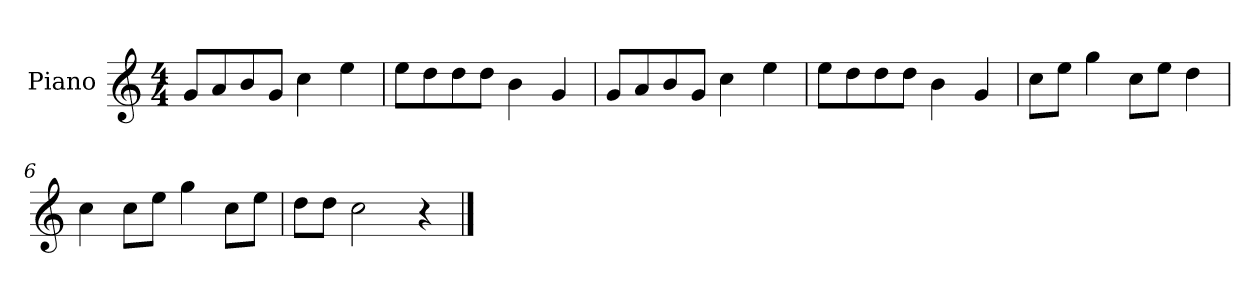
**kern
*part1
*staff1
*I"Piano
*I'P-no
*clefG2
*k[]
*M4/4
*MM90
=1
8g/L
8a/
8b/
8g/J
4cc\
4ee\
=2
8ee\L
8dd\
8dd\
8dd\J
4b\
4g/
=3
8g/L
8a/
8b/
8g/J
4cc\
4ee\
=4
8ee\L
8dd\
8dd\
8dd\J
4b\
4g/
=5
8cc\L
8ee\J
4gg\
8cc\L
8ee\J
4dd\
=6
4cc\
8cc\L
8ee\J
4gg\
8cc\L
8ee\J
!!LO:LB:g=z
=7
8dd\L
8dd\J
2cc\
4r
==
*-
